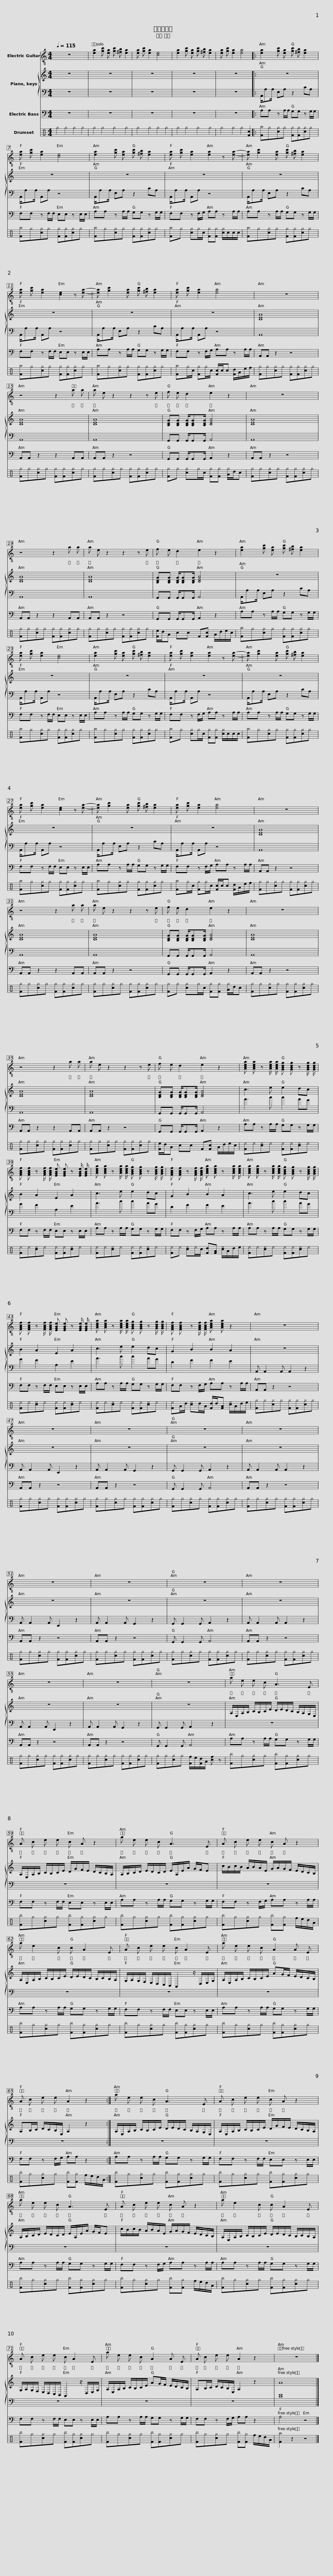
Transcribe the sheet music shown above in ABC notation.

X:1
%%score 1 { ( 2 4 ) | 3 } 5 6
L:1/8
Q:1/4=115
M:4/4
I:linebreak $
K:C
V:1 treble-8
V:2 treble
V:4 treble
V:3 bass
V:5 bass transpose=-12
V:6 perc
K:none
V:1
 z8 | [ea]2 [gc'] [ea] [gc'] [^fb] [ea]2 | [ea] [gc'] [ea]2 [ce]4 | [ea]2 [gc'] [ea] [gc'] [^fb] [ea]2 | [ea] [gc'] [ea]2 [ea]4 |: %5
 [ea]2 [gc'] [ea] [gc'] [^fb] [ea]2 | [ea] [gc'] [ea]2 [ce]4 |$ [ea]2 [gc'] [ea] [gc'] [^fb] [ea]2 | [ea] [gc'] [ea]2 [ea]2 z [ea]- | [ea] [gc']2 [ea] [gc'] [^fb] [ea]2 | %10
 [ea] [gc'] [ea]2 [ce]2 z [ea]- |$ [ea] [gc']2 [ea] [gc'] [^fb] [ea]2 | [ea] [gc'] [ea]2 [ea]4 | z8 | z4 z2 a a | %15
 a e z2 z2 z e |$ f e d2 e2 z2 | z8 | z4 z2 a a | a e z2 z2 z e | %20
 f e d2 e2 z2 |$ [ea]2 [gc'] [ea] [gc'] [^fb] [ea]2 | [ea] [gc'] [ea]2 [ce]4 | [ea]2 [gc'] [ea] [gc'] [^fb] [ea]2 | [ea] [gc'] [ea]2 [ea]2 z [ea]- |$ %25
 [ea] [gc']2 [ea] [gc'] [^fb] [ea]2 | [ea] [gc'] [ea]2 [ce]2 z [ea]- | [ea] [gc']2 [ea] [gc'] [^fb] [ea]2 | [ea] [gc'] [ea]2 [ea]4 |$ z8 | %30
 z4 z2 a a | a e z2 z2 z e | f e d2 e2 z2 | z8 |$ z4 z2 a a | %35
 a e z2 z2 z e | f e d2 e2 z2 | [Acea] [Acea] z [Acea]/ [Acea]/ [GBdg] [GBdg] z [GBdg]/ [GBdg]/ | [FAcf] [FAcf] z [FAcf]/ [FAcf]/ [EGBe] [EGBe] z [EGBe]/ [EGBe]/ |$ [Acea] [Acea] z [Acea]/ [Acea]/ [GBdg] [GBdg] z [GBdg]/ [GBdg]/ | %40
 [FAcf] [FAcf] z [FAcf]/ [FAcf]/ [Acea] [Acea] z [Acea]/ [Acea]/ | [Acea] [Acea] z [Acea]/ [Acea]/ [GBdg] [GBdg] z [GBdg]/ [GBdg]/ | [FAcf] [FAcf] z [FAcf]/ [FAcf]/ [EGBe] [EGBe] z [EGBe]/ [EGBe]/ | [Acea] [Acea] z [Acea]/ [Acea]/ [GBdg] [GBdg] z [GBdg]/ [GBdg]/ |$ [FAcf] [FAcf] z [FAcf]/ [FAcf]/ [Acea] [Acea] z2 | %45
 z8 | z8 | z8 | z8 |$ z8 | %50
 z8 | z8 | z8 | z8 |$ z8 | %55
 z8 | z8 | a e e c A3 E |$ A c e e c A z2 | a e e c A3 E | %60
 A c e e c A z2 |$ a e2 c c A2 E | A c e e c A2 E |$ a e e c A2 A E | A c e e A2 z2 :| %65
 a e e c A3 E |$ A c e e c A z2 | a e e c A3 E | A c e e c A z2 |$ a e2 c c A2 E | %70
 A c e e c A2 E |$ a e e c A2 A E | A c e e A2 z2 | z8 |] %74
V:2
 z8 | z8 | z8 | z8 | z8 |: %5
 z8 | z8 |$ z8 | z8 | z8 | %10
 z8 |$ z8 | z8 | [CEA]8 | A8 | %15
 A8 |$ [B,DG][B,DG] [B,DG]/[B,DG][B,DG]/ [CEA]4 | [CEA]8 | A8 | A8 | %20
 [B,DG][B,DG] [B,DG]/[B,DG][B,DG]/ [CEA]4 |$ z8 | z8 | z8 | z8 |$ %25
 z8 | z8 | z8 | z8 |$ [CEA]8 | %30
 A8 | A8 | [B,DG][B,DG] [B,DG]/[B,DG][B,DG]/ [CEA]4 | [CEA]8 |$ A8 | %35
 A8 | [B,DG][B,DG] [B,DG]/[B,DG][B,DG]/ [CEA]4 | c3 e e2 dc | B2 A2 E2 A2 |$ c3 e e2 dc | %40
 G2 B2 B2 A2 | c3 e e2 dc | B2 A2 E2 A2 | c3 e e2 dc |$ G2 B2 B2 A2 | %45
 z8 | z8 | z8 | z8 |$ z8 | %50
 z8 | z8 | z8 | z8 |$ z8 | %55
 z8 | z8 | A,/E,/A,/B,/ C/B,/C/E/ D/E/D/C/ B,/A,/G,/E,/ |$ A,/E,/A,/B,/ C/B,/C/E/ D/G/F/E/ D/C/B,/A,/ | A,/B,/C/D/ E/D/C/D/ E/A,/E/A/ G/F/E | %60
 c/B/c/B/ A/B/A/E/ G/A/G/F/ E/D/C/B,/ |$ A,/E,/A,/B,/ C/B,/C/E/ D/E/D/C/ B,/C/B,/A,/ | G,/A,/G,/F,/ E,/D,/C,/B,,/ A,,2 z/ D,/E,/G,/ |$ A,/E,/A,/B,/ C/B,/C/E/ AG/F/ E/D/C/B,/ | A,B,/C/ D/C/B,/E,/ A,2 z2 :| %65
 A,/E,/A,/B,/ C/B,/C/E/ D/E/D/C/ B,/A,/G,/E,/ |$ A,/E,/A,/B,/ C/B,/C/E/ D/G/F/E/ D/C/B,/A,/ | A,/B,/C/D/ E/D/C/D/ E/A,/E/A/ G/F/E | c/B/c/B/ A/B/A/E/ G/A/G/F/ E/D/C/B,/ |$ A,/E,/A,/B,/ C/B,/C/E/ D/E/D/C/ B,/C/B,/A,/ | %70
 G,/A,/G,/F,/ E,/D,/C,/B,,/ A,,2 z/ D,/E,/G,/ |$ A,/E,/A,/B,/ C/B,/C/E/ AG/F/ E/D/C/B,/ | A,B,/C/ D/C/B,/E,/ A,2 z2 | A8 |] %74
V:3
 z8 | z8 | z8 | z8 | z8 |: %5
 A,,/A,A,/ E,A, z2 CA, | A,,/A,A,/ A,,A, z4 |$ A,,/A,A,/ E,A, z2 CA, | A,,/A,A,/ A,,A, z4 | A,,/A,A,/ E,A, z2 CA, | %10
 A,,/A,A,/ A,,A, z4 |$ A,,/A,A,/ E,A, z2 CA, | A,,/A,A,/ A,,A, z4 | A,,8 | A,,8 | %15
 A,,8 |$ G,,G,, G,,/G,,G,,/ A,,4 | A,,8 | A,,8 | A,,8 | %20
 G,,G,, G,,/G,,G,,/ A,,4 |$ A,,/A,A,/ E,A, z2 CA, | A,,/A,A,/ A,,A, z4 | A,,/A,A,/ E,A, z2 CA, | A,,/A,A,/ A,,A, z4 |$ %25
 A,,/A,A,/ E,A, z2 CA, | A,,/A,A,/ A,,A, z4 | A,,/A,A,/ E,A, z2 CA, | A,,/A,A,/ A,,A, z4 |$ A,,8 | %30
 A,,8 | A,,8 | G,,G,, G,,/G,,G,,/ A,,4 | A,,8 |$ A,,8 | %35
 A,,8 | G,,G,, G,,/G,,G,,/ A,,4 | A3 c c2 AG | G2 F2 A,2 E2 |$ A3 c c2 AG | %40
 D2 F2 F2 E2 | A3 c c2 AG | G2 F2 A,2 E2 | A3 c c2 AG |$ D2 F2 F2 E2 | %45
 A,, A,,2 A,, A,,2 z2 | A,, A,,2 A,, E,,2 z2 | A,, A,,2 A,, G,,2 z2 | G,, G,,2 G,, A,,2 z2 |$ A,, A,,2 A,, A,,2 z2 | %50
 A,, A,,2 A,, E,,2 z2 | A,, A,,2 A,, G,,2 z2 | G,, G,,2 G,, A,,2 z2 | A,, A,,2 A,, A,,2 z2 |$ A,, A,,2 A,, E,,2 z2 | %55
 A,, A,,2 A,, G,,2 z2 | G,, G,,2 G,, A,,2 z2 | z8 |$ z8 | z8 | %60
 z8 |$ z8 | z8 |$ z8 | z8 :| %65
 z8 |$ z8 | z8 | z8 |$ z8 | %70
 z8 |$ z8 | z8 | [CE]8 |] %74
V:4
 x8 | x8 | x8 | x8 | x8 |: %5
 x8 | x8 |$ x8 | x8 | x8 | %10
 x8 |$ x8 | x8 | x8 | [CE]8 | %15
 [CE]8 |$ x8 | x8 | [CE]8 | [CE]8 | %20
 x8 |$ x8 | x8 | x8 | x8 |$ %25
 x8 | x8 | x8 | x8 |$ x8 | %30
 [CE]8 | [CE]8 | x8 | x8 |$ [CE]8 | %35
 [CE]8 | x8 | x8 | x8 |$ x8 | %40
 x8 | x8 | x8 | x8 |$ x8 | %45
 x8 | x8 | x8 | x8 |$ x8 | %50
 x8 | x8 | x8 | x8 |$ x8 | %55
 x8 | x8 | x8 |$ x8 | x8 | %60
 x8 |$ x8 | x8 |$ x8 | x8 :| %65
 x8 |$ x8 | x8 | x8 |$ x8 | %70
 x8 |$ x8 | x8 | x8 |] %74
V:5
 z8 | z8 | z8 | z8 | z8 |: %5
 A,A, z A,/A,/ G,G, z G,/G,/ | F,F, z F,/F,/ E,E, z E,/E,/ |$ A,A, z A,/A,/ G,G, z G,/G,/ | F,F, z F,/G,/ A,A, z A,/A,/ | A,A, z A,/A,/ G,G, z G,/G,/ | %10
 F,F, z F,/F,/ E,E, z E,/E,/ |$ A,A, z A,/A,/ G,G, z G,/G,/ | F,F, z F,/G,/ A,A, z A,/A,/ | A,,A,, z2 z4 | A,,A,, z2 z2 A,,A,, | %15
 A,,A,, z2 z4 |$ G,,G,, G,,/G,,G,,/ A,,2 z2 | A,,A,, z2 z4 | A,,A,, z2 z2 A,,A,, | A,,A,, z2 z4 | %20
 G,,G,, G,,/G,,G,,/ A,,2 z2 |$ A,A, z A,/A,/ G,G, z G,/G,/ | F,F, z F,/F,/ E,E, z E,/E,/ | A,A, z A,/A,/ G,G, z G,/G,/ | F,F, z F,/G,/ A,A, z A,/A,/ |$ %25
 A,A, z A,/A,/ G,G, z G,/G,/ | F,F, z F,/F,/ E,E, z E,/E,/ | A,A, z A,/A,/ G,G, z G,/G,/ | F,F, z F,/G,/ A,A, z A,/A,/ |$ A,,A,, z2 z4 | %30
 A,,A,, z2 z2 A,,A,, | A,,A,, z2 z4 | G,,G,, G,,/G,,G,,/ A,,2 z2 | A,,A,, z2 z4 |$ A,,A,, z2 z2 A,,A,, | %35
 A,,A,, z2 z4 | G,,G,, G,,/G,,G,,/ A,,2 z2 | A,A, z A,/A,/ G,G, z G,/G,/ | F,F, z F,/F,/ E,E, z E,/E,/ |$ A,A, z A,/A,/ G,G, z G,/G,/ | %40
 F,F, z F,/G,/ A,A, z A,/A,/ | A,A, z A,/A,/ G,G, z G,/G,/ | F,F, z F,/F,/ E,E, z E,/E,/ | A,A, z A,/A,/ G,G, z G,/G,/ |$ F,F, z F,/G,/ A,A, z A,/A,/ | %45
 A,,A,, z2 z4 | A,,A,, z2 z4 | A,,A,, z2 z4 | G,, G,,2 G,, A,,4 |$ A,,A,, z2 z4 | %50
 A,,A,, z2 z4 | A,,A,, z2 z4 | G,, G,,2 G,, A,,4 | A,,A,, z2 z4 |$ A,,A,, z2 z4 | %55
 A,,A,, z2 z4 | G,, G,,2 G,, A,,4 | A,A, z A,/A,/ G,G, z G,/G,/ |$ F,F, z F,/F,/ E,E, z E,/E,/ | A,A, z A,/A,/ G,G, z G,/G,/ | %60
 F,F, z F,/G,/ A,A, z A,/A,/ |$ A,A, z A,/A,/ G,G, z G,/G,/ | F,F, z F,/F,/ E,E, z E,/E,/ |$ A,A, z A,/A,/ G,G, z G,/G,/ | F,F, z F,/G,/ A,A, z2 :| %65
 A,A, z A,/A,/ G,G, z G,/G,/ |$ F,F, z F,/F,/ E,E, z E,/E,/ | A,A, z A,/A,/ G,G, z G,/G,/ | F,F, z F,/G,/ A,A, z A,/A,/ |$ A,A, z A,/A,/ G,G, z G,/G,/ | %70
 F,F, z F,/F,/ E,E, z E,/E,/ |$ A,A, z A,/A,/ G,G, z G,/G,/ | F,F, z F,/G,/ A,A, z2 | A,4 z4 |] %74
V:6
 ^g2 ^g2 ^g2 ^g2 | ^g2 ^g2 ^g2 ^g2 | ^g2 ^g2 ^g2 ^g2 | ^g2 ^g2 ^g2 ^g2 | ^g2 ^g2 ^g2 [Fc]2 |: %5
 [F^a]^g[c^g]^g [F^g][F^g][c^g]^g | [F^a]^g[c^g]^g [F^g][F^g][c^g]^g |$ [F^a]^g[c^g]^g [F^g][F^g][c^g]^g | [F^a]^g [c^g]^g/c/ [F^g][F^g] [c^g]/c/c/c/ | [F^a]^g[c^g]^g [F^g][F^g][c^g]^g | %10
 [F^a]^g[c^g]^g [F^g][F^g][c^g]^g |$ [F^a]^g[c^g]^g [F^g][F^g][c^g]^g | [F^a]^g/c/ [F^g]^g/c/ [Fc]/c/c [Fd]/A/e/f/ | [F^g]^g[c^g]^g [F^g][F^g][c^g]^g | [F^g]^g[c^g]^g [F^g][F^g][c^g]^g | %15
 [F^g]^g[c^g]^g [F^g][F^g][c^g]^g |$ [F^g]^g [c^g]^g/c/ [F^g][F^g] [A^g]/d/c | [F^g]^g[c^g]^g [F^g][F^g][c^g]^g | [F^g]^g[c^g]^g [F^g][F^g][c^g]^g | [F^g]^g[c^g]^g [F^g][F^g][c^g]^g | %20
 [Fe]/d/A cc F[Fc] A/d/e/c/ |$ [F^a]^g[c^g]^g [F^g][F^g][c^g]^g | [F^a]^g[c^g]^g [F^g][F^g][c^g]^g | [F^a]^g[c^g]^g [F^g][F^g][c^g]^g | [F^a]^g [c^g]^g/c/ [F^g][F^g] [c^g]/c/c/c/ |$ %25
 [F^a]^g[c^g]^g [F^g][F^g][c^g]^g | [F^a]^g[c^g]^g [F^g][F^g][c^g]^g | [F^a]^g[c^g]^g [F^g][F^g][c^g]^g | [F^a]^g/c/ [F^g]^g/c/ [Fc]/c/c [Fd]/A/e/f/ |$ [F^g]^g[c^g]^g [F^g][F^g][c^g]^g | %30
 [F^g]^g[c^g]^g [F^g][F^g][c^g]^g | [F^g]^g[c^g]^g [F^g][F^g][c^g]^g | [F^g]^g [c^g]^g/c/ [F^g][F^g] [A^g]/d/c | [F^g]^g[c^g]^g [F^g][F^g][c^g]^g |$ [F^g]^g[c^g]^g [F^g][F^g][c^g]^g | %35
 [F^g]^g[c^g]^g [F^g][F^g][c^g]^g | [Fe]/d/A cc F[Fc] A/d/e/c/ | [F^e]^e[c^e]^e [F^e][F^e][c^e]^e | [F^e]^e[c^e]^e [F^e][F^e][c^e]^e |$ [F^e]^e[c^e]^e [F^e][F^e][c^e]^e | %40
 [F^e]^e [c^e]^e/c/ [Fd][FA] [c^e]/A/d/e/ | [F^e]^e[c^e]^e [F^e][F^e][c^e]^e | [F^e]^e[c^e]^e [F^e][F^e][c^e]^e | [F^e]^e[c^e]^e [F^e][F^e][c^e]^e |$ [F^e]A/d/ [c^e]d/A/ [Fd]/d/[FA] [c^e]/A/d/e/ | %45
 [F^g]^g[c^g]^g [F^g][F^g][c^g]^g | [F^g]^g[c^g]^g [F^g][F^g][c^g]^g | [F^g]^g[c^g]^g [F^g][F^g][c^g]^g | [F^g]^g[c^g]^g [F^g][F^g][c^g]^g |$ [F^g]^g[c^g]^g [F^g][F^g][c^g]^g | %50
 [F^g]^g[c^g]^g [F^g][F^g][c^g]^g | [F^g]^g[c^g]^g [F^g][F^g][c^g]^g | [F^g]^g[c^g]^g [F^g][F^g][c^g]^g | [F^g]^g[c^g]^g [F^g][F^g][c^g]^g |$ [F^g]^g[c^g]^g [F^g][F^g][c^g]^g | %55
 [F^g]^g[c^g]^g [F^g][F^g][c^g]^g | [F^g]^g[c^g]^g [Ff]/e/[Fd]/A/ [cf] z | [F^b]^g[c^g]^g [F^b][F^g][c^g]^g |$ [F^b]^g[c^g]^g [F^b][F^g][c^g]^g | [F^b]^g[c^g]^g [F^b][F^g][c^g]^g | %60
 [F^b]^g[c^g]^g [F^b][F^g] f/e/d/A/ |$ [F^b]^g[c^g]^g [F^b][F^g][c^g]^g | [F^b]^g[c^g]^g [F^b][F^g][c^g]^g |$ [F^b]^g[c^g]^g [F^b][F^g][c^g]^g | [F^b]^g[c^g]^g [F^b][F^g] f/e/d/A/ :| %65
 [F^b]^g[c^g]^g [F^b][F^g][c^g]^g |$ [F^b]^g[c^g]^g [F^b][F^g][c^g]^g | [F^b]^g[c^g]^g [F^b][F^g][c^g]^g | [F^b]^g[c^g]^g [F^b][F^g] f/e/d/A/ |$ [F^b]^g[c^g]^g [F^b][F^g][c^g]^g | %70
 [F^b]^g[c^g]^g [F^b][F^g][c^g]^g |$ [F^b]^g[c^g]^g [F^b][F^g][c^g]^g | [F^b]^g[c^g]^g [F^b][F^g] f/e/d/A/ | [F^a]2 z2 z4 |] %74
